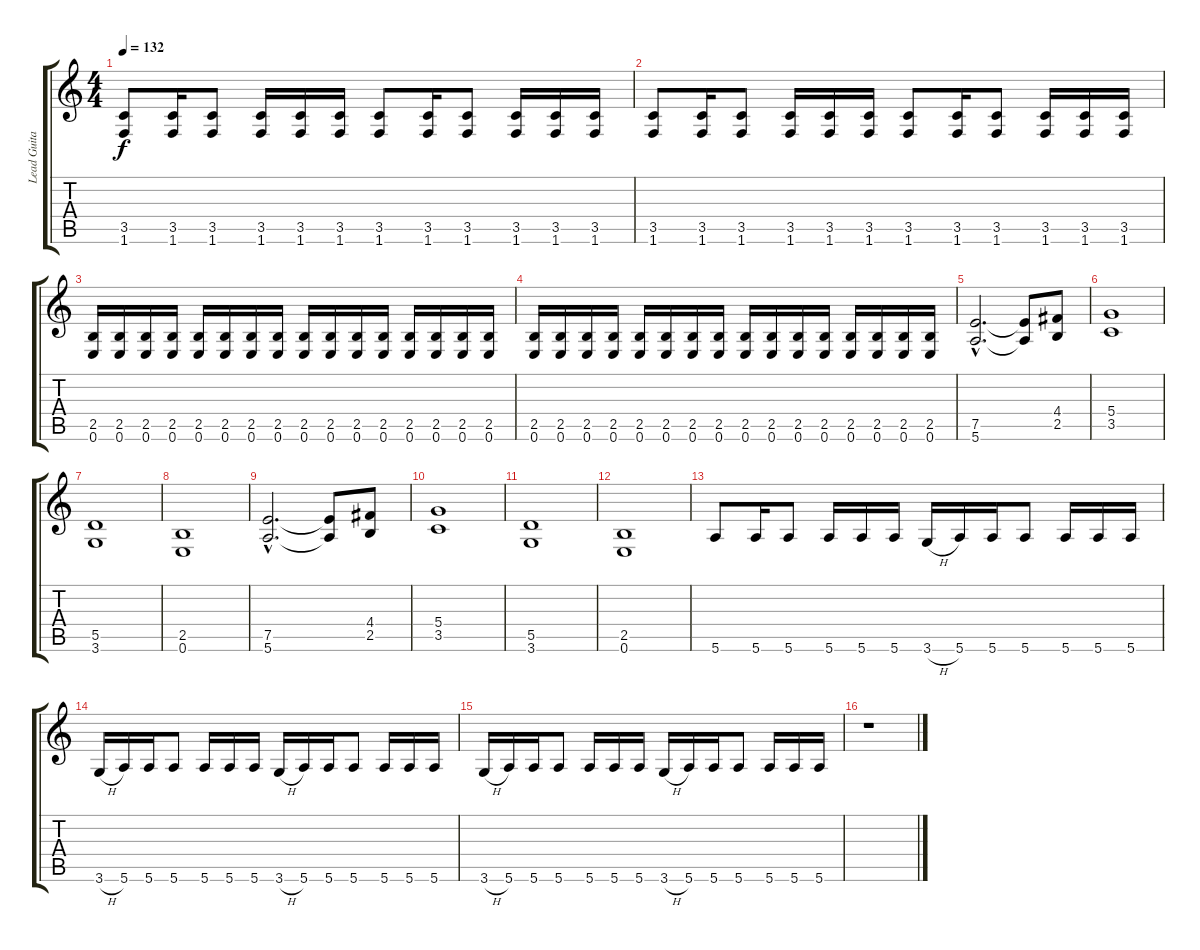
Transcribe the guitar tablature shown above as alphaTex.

\track ("Lead Guitar" "Lead Guita") {instrument overdrivenguitar}
\staff {score tabs}
\tuning (E4 B3 G3 D3 A2 E2) {hide}
\ts (4 4)
\tempo 132
\clef g2
\ks c
(3.5 1.6).8{dy f} (3.5 1.6).16 (3.5 1.6).8 (3.5 1.6).16 (3.5 1.6).16 (3.5 1.6).16 (3.5 1.6).8 (3.5 1.6).16 (3.5 1.6).8 (3.5 1.6).16 (3.5 1.6).16 (3.5 1.6).16 |
(3.5 1.6).8 (3.5 1.6).16 (3.5 1.6).8 (3.5 1.6).16 (3.5 1.6).16 (3.5 1.6).16 (3.5 1.6).8 (3.5 1.6).16 (3.5 1.6).8 (3.5 1.6).16 (3.5 1.6).16 (3.5 1.6).16 |
(2.5 0.6).16 (2.5 0.6).16 (2.5 0.6).16 (2.5 0.6).16 (2.5 0.6).16 (2.5 0.6).16 (2.5 0.6).16 (2.5 0.6).16 (2.5 0.6).16 (2.5 0.6).16 (2.5 0.6).16 (2.5 0.6).16 (2.5 0.6).16 (2.5 0.6).16 (2.5 0.6).16 (2.5 0.6).16 |
(2.5 0.6).16 (2.5 0.6).16 (2.5 0.6).16 (2.5 0.6).16 (2.5 0.6).16 (2.5 0.6).16 (2.5 0.6).16 (2.5 0.6).16 (2.5 0.6).16 (2.5 0.6).16 (2.5 0.6).16 (2.5 0.6).16 (2.5 0.6).16 (2.5 0.6).16 (2.5 0.6).16 (2.5 0.6).16 |
(7.5{hac} 5.6{hac}).2{d} (7.5{t} 5.6{t}).8 (4.4 2.5).8 |
(5.4 3.5).1 |
(5.5 3.6).1 |
(2.5 0.6).1 |
(7.5{hac} 5.6{hac}).2{d} (7.5{t} 5.6{t}).8 (4.4 2.5).8 |
(5.4 3.5).1 |
(5.5 3.6).1 |
(2.5 0.6).1 |
5.6.8 5.6.16 5.6.8 5.6.16 5.6.16 5.6.16 3.6{h}.16 5.6.16 5.6.16 5.6.8 5.6.16 5.6.16 5.6.16 |
3.6{h}.16 5.6.16 5.6.16 5.6.8 5.6.16 5.6.16 5.6.16 3.6{h}.16 5.6.16 5.6.16 5.6.8 5.6.16 5.6.16 5.6.16 |
3.6{h}.16 5.6.16 5.6.16 5.6.8 5.6.16 5.6.16 5.6.16 3.6{h}.16 5.6.16 5.6.16 5.6.8 5.6.16 5.6.16 5.6.16 |
r.1
